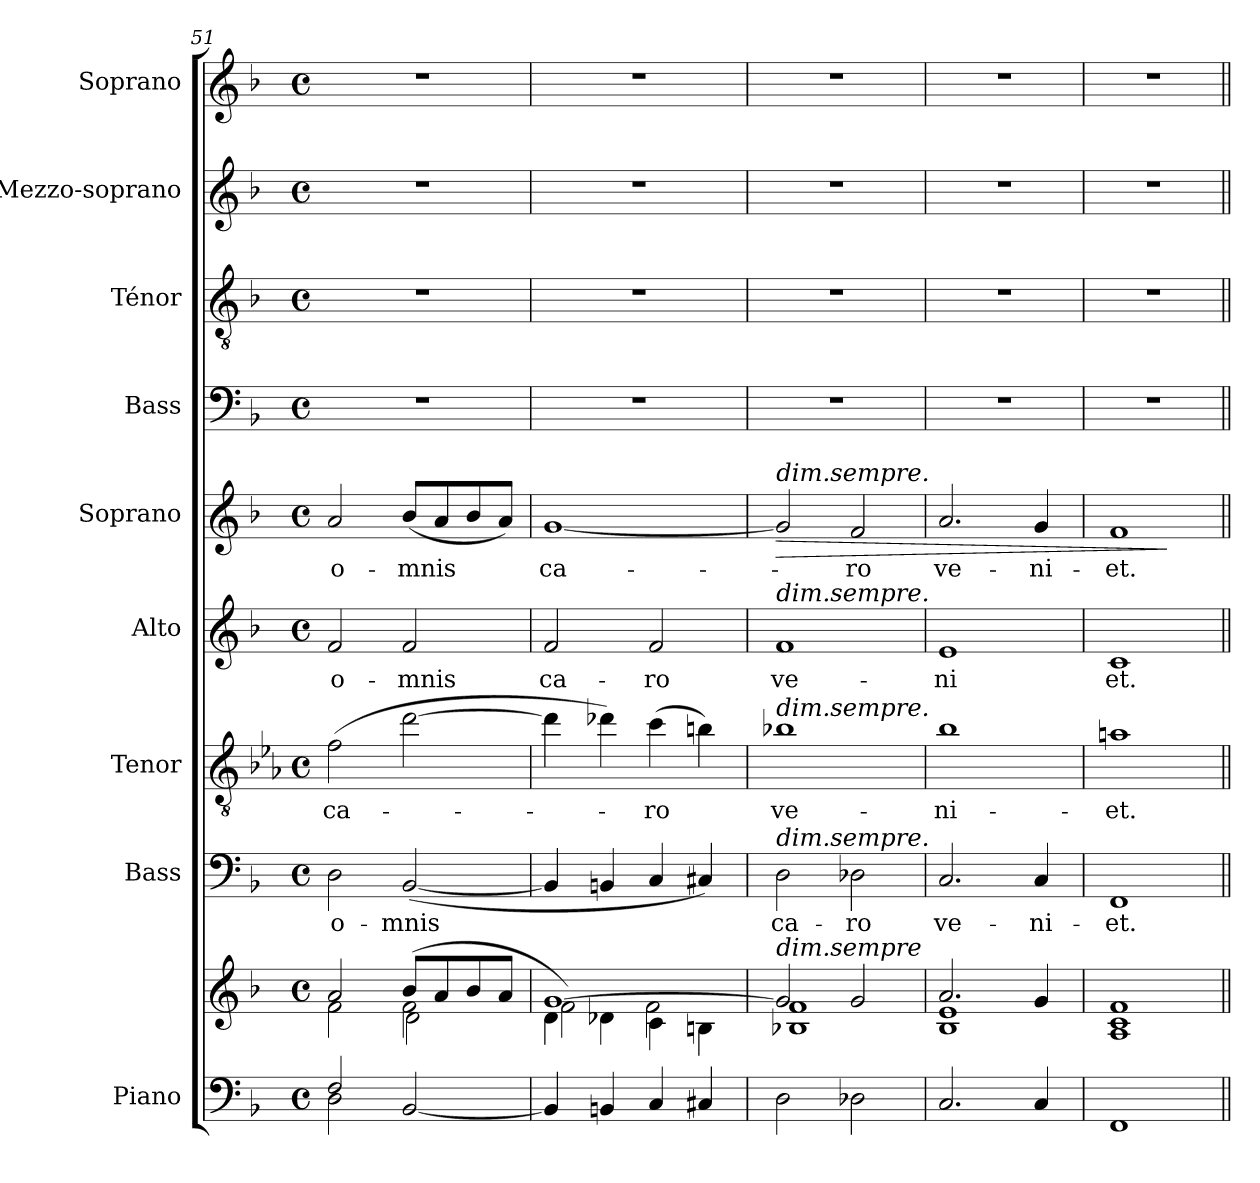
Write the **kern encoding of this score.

**kern	**kern	**kern	**text	**kern	**text	**kern	**text	**kern	**text	**dynam	**kern	**kern	**kern	**kern
*part9	*part9	*part8	*part8	*part7	*part7	*part6	*part6	*part5	*part5	*part5	*part4	*part3	*part2	*part1
*staff10	*staff9	*staff8	*staff8	*staff7	*staff7	*staff6	*staff6	*staff5	*staff5	*staff5	*staff4	*staff3	*staff2	*staff1
*I"Piano	*	*I"Bass	*	*I"Tenor	*	*I"Alto	*	*I"Soprano	*	*	*I"Bass	*I"Ténor	*I"Mezzo-soprano	*I"Soprano
*I'Pno	*	*I'B.	*	*I'T.	*	*I'A.	*	*I'S.	*	*	*I'B.	*I'T.	*I'M.	*I'S.
*clefF4	*clefG2	*clefF4	*	*clefGv2	*	*clefG2	*	*clefG2	*	*	*clefF4	*clefGv2	*clefG2	*clefG2
*	*	*	*	*ITrd8c14	*	*	*	*	*	*	*	*	*	*
*k[b-]	*k[b-]	*k[b-]	*	*k[b-e-a-]	*	*k[b-]	*	*k[b-]	*	*	*k[b-]	*k[b-]	*k[b-]	*k[b-]
*M4/4	*M4/4	*M4/4	*	*M4/4	*	*M4/4	*	*M4/4	*	*	*M4/4	*M4/4	*M4/4	*M4/4
*met(c)	*met(c)	*met(c)	*	*met(c)	*	*met(c)	*	*met(c)	*	*	*met(c)	*met(c)	*met(c)	*met(c)
=51	=51	=51	=51	=51	=51	=51	=51	=51	=51	=51	=51	=51	=51	=51
*^	*^	*	*	*	*	*	*	*	*	*	*	*	*	*
*	*	*	*^	*	*	*	*	*	*	*	*	*	*	*	*	*
!	!	!	!	!	!	!LO:LY:b	!	!LO:LY:b	!	!LO:LY:b	!	!LO:LY:b	!	!	!	!	!
2F/	2D\	2a/	2f\	2ryy	2D\	o-	(2Fi\	ca-	2f/	o-	2a/	o-	.	1r	1r	1r	1r
!	!	!	!	!	!	!LO:LY:b	!	!	!	!LO:LY:b	!	!LO:LY:b	!	!	!	!	!
[2BB-/	2ryy	8b-/L	2f\	(2d\	([2BB-/	-mnis	[2di\	.	2f/	-mnis	(8b-/L	-mnis	.	.	.	.	.
.	.	8a/	.	.	.	.	.	.	.	.	8a/	.	.	.	.	.	.
.	.	8b-/	.	.	.	.	.	.	.	.	8b-/	.	.	.	.	.	.
.	.	8a/J	.	.	.	.	.	.	.	.	8a/J)	.	.	.	.	.	.
*v	*v	*	*	*	*	*	*	*	*	*	*	*	*	*	*	*	*
=52	=52	=52	=52	=52	=52	=52	=52	=52	=52	=52	=52	=52	=52	=52	=52	=52
!	!	!	!	!	!	!	!	!	!LO:LY:b	!	!LO:LY:b	!	!	!	!	!
4BB-/]	[1g	4d\	2f\)	4BB-/]	.	4di\]	.	2f/	ca-	[1g	ca-	.	1r	1r	1r	1r
4BBn/	.	4d-X\	.	4BBn/	.	4d-Xi\)	.	.	.	.	.	.	.	.	.	.
!	!	!	!	!	!	!	!LO:LY:b	!	!LO:LY:b	!	!	!	!	!	!	!
4C/	.	4c\	2f\	4C/	.	(4ci\	-ro	2f/	-ro	.	.	.	.	.	.	.
4C#X/	.	4Bn\	.	4C#X/)	.	4Bni\)	.	.	.	.	.	.	.	.	.	.
*	*	*v	*v	*	*	*	*	*	*	*	*	*	*	*	*	*
=53	=53	=53	=53	=53	=53	=53	=53	=53	=53	=53	=53	=53	=53	=53	=53
!	!	!	!	!	!	!	!	!	!LO:TX:a:i:t=dim.sempre.	!	!	!	!	!	!
!	!	!	!	!	!	!	!LO:TX:a:i:t=dim.sempre.	!	!	!	!	!	!	!	!
!	!	!	!	!	!LO:TX:a:i:t=dim.sempre.	!	!	!	!	!	!	!	!	!	!
!	!	!	!LO:TX:a:i:t=dim.sempre.	!	!	!	!	!	!	!	!	!	!	!	!
!	!LO:TX:a:i:t=dim.sempre	!	!	!	!	!	!	!	!	!	!	!	!	!	!
!	!	!	!	!LO:LY:b	!	!LO:LY:b	!	!LO:LY:b	!	!	!LO:HP:b	!	!	!	!
2D\	2g/]	1B-X 1f	2D\	ca-	1B-Xi	ve-	1f	ve-	2g/]	.	>	1r	1r	1r	1r
!	!	!	!	!LO:LY:b	!	!	!	!	!	!LO:LY:b	!	!	!	!	!
2D-X\	2g/	.	2D-X\	-ro	.	.	.	.	2f/	-ro	.	.	.	.	.
=54	=54	=54	=54	=54	=54	=54	=54	=54	=54	=54	=54	=54	=54	=54	=54
!	!	!	!	!LO:LY:b	!	!LO:LY:b	!	!LO:LY:b	!	!LO:LY:b	!	!	!	!	!
2.C/	2.a/	1B- 1e	2.C/	ve-	1B-i	-ni-	1e	-ni	2.a/	ve-	.	1r	1r	1r	1r
!	!	!	!	!LO:LY:b	!	!	!	!	!	!LO:LY:b	!	!	!	!	!
4C/	4g/	.	4C/	-ni-	.	.	.	.	4g/	-ni-	.	.	.	.	.
=55	=55	=55	=55	=55	=55	=55	=55	=55	=55	=55	=55	=55	=55	=55	=55
!	!	!	!	!LO:LY:b	!	!LO:LY:b	!	!LO:LY:b	!	!LO:LY:b	!	!	!	!	!
1FF	1f	1A 1c	1FF	-et.	1Ani	-et.	1c	et.	1f	-et.	.	1r	1r	1r	1r
*	*v	*v	*	*	*	*	*	*	*	*	*	*	*	*	*
.	.	.	.	.	.	.	.	.	.	]	.	.	.	.
=||	=||	=||	=||	=||	=||	=||	=||	=||	=||	=||	=||	=||	=||	=||
*-	*-	*-	*-	*-	*-	*-	*-	*-	*-	*-	*-	*-	*-	*-
